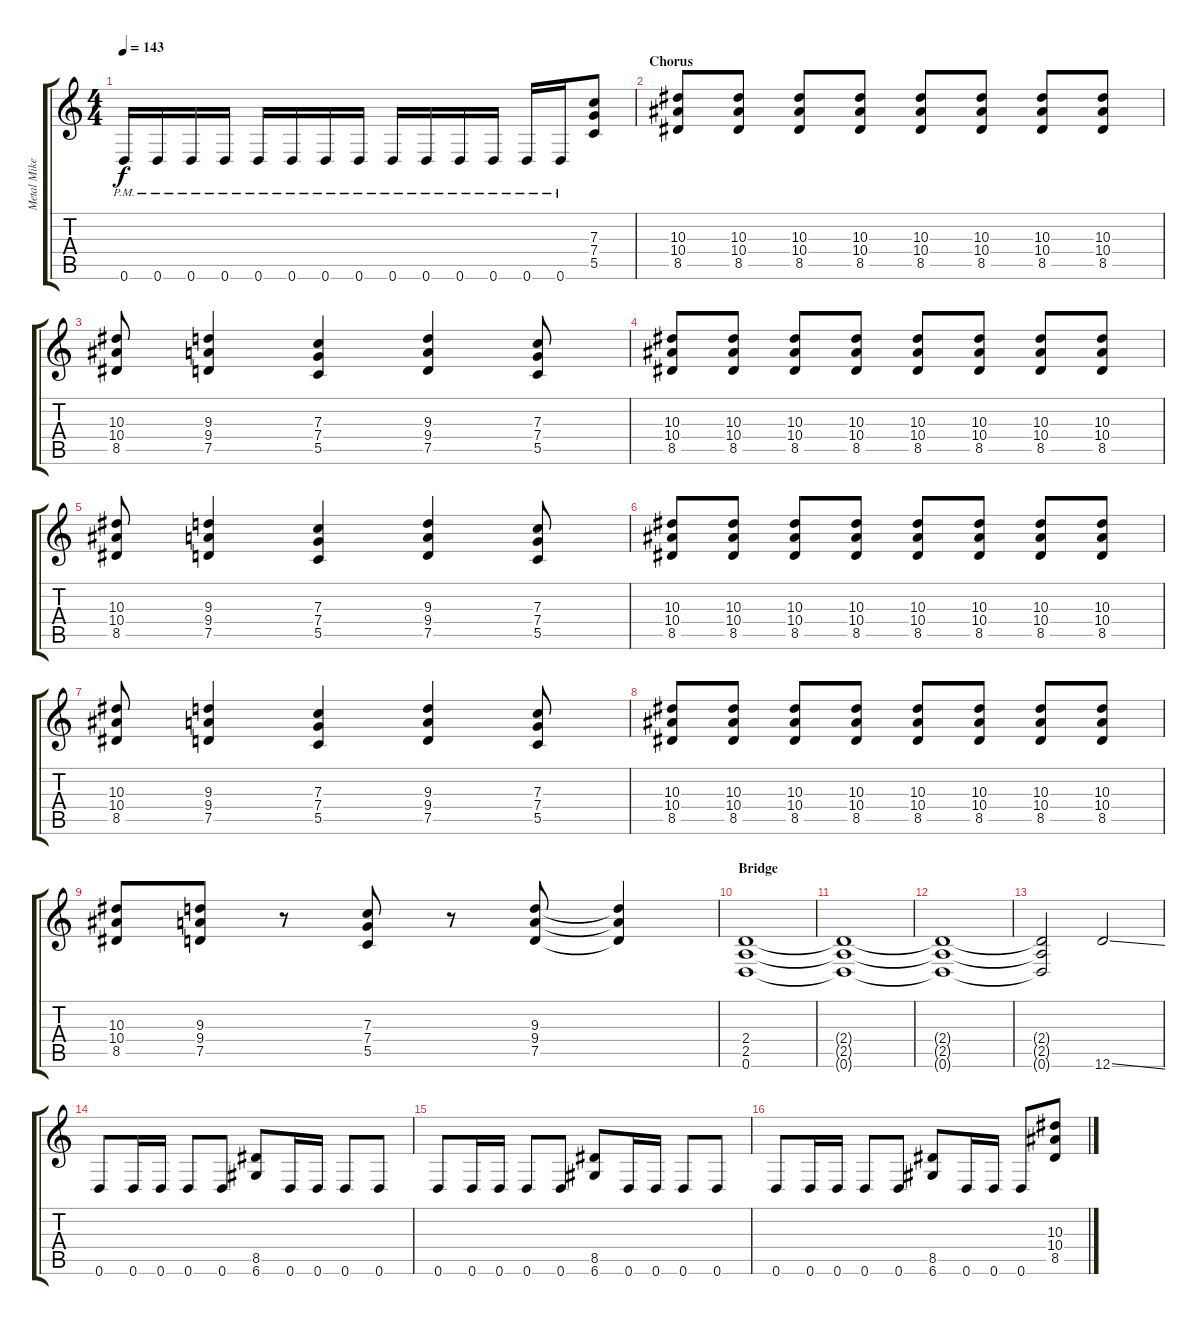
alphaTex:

\track ("Metal Mike" "Metal Mike") {instrument distortionguitar}
\staff {score tabs}
\tuning (D4 A3 F3 C3 G2 D2) {hide}
\ts (4 4)
\tempo 143
\clef g2
\ks c
0.6{pm}.16{dy f} 0.6{pm}.16 0.6{pm}.16 0.6{pm}.16 0.6{pm}.16 0.6{pm}.16 0.6{pm}.16 0.6{pm}.16 0.6{pm}.16 0.6{pm}.16 0.6{pm}.16 0.6{pm}.16 0.6{pm}.16 0.6{pm}.16 (7.3 7.4 5.5).8 |
\section ("" "Chorus")
(10.3 10.4 8.5).8 (10.3 10.4 8.5).8 (10.3 10.4 8.5).8 (10.3 10.4 8.5).8 (10.3 10.4 8.5).8 (10.3 10.4 8.5).8 (10.3 10.4 8.5).8 (10.3 10.4 8.5).8 |
(10.3 10.4 8.5).8 (9.3 9.4 7.5).4 (7.3 7.4 5.5).4 (9.3 9.4 7.5).4 (7.3 7.4 5.5).8 |
(10.3 10.4 8.5).8 (10.3 10.4 8.5).8 (10.3 10.4 8.5).8 (10.3 10.4 8.5).8 (10.3 10.4 8.5).8 (10.3 10.4 8.5).8 (10.3 10.4 8.5).8 (10.3 10.4 8.5).8 |
(10.3 10.4 8.5).8 (9.3 9.4 7.5).4 (7.3 7.4 5.5).4 (9.3 9.4 7.5).4 (7.3 7.4 5.5).8 |
(10.3 10.4 8.5).8 (10.3 10.4 8.5).8 (10.3 10.4 8.5).8 (10.3 10.4 8.5).8 (10.3 10.4 8.5).8 (10.3 10.4 8.5).8 (10.3 10.4 8.5).8 (10.3 10.4 8.5).8 |
(10.3 10.4 8.5).8 (9.3 9.4 7.5).4 (7.3 7.4 5.5).4 (9.3 9.4 7.5).4 (7.3 7.4 5.5).8 |
(10.3 10.4 8.5).8 (10.3 10.4 8.5).8 (10.3 10.4 8.5).8 (10.3 10.4 8.5).8 (10.3 10.4 8.5).8 (10.3 10.4 8.5).8 (10.3 10.4 8.5).8 (10.3 10.4 8.5).8 |
(10.3 10.4 8.5).8 (9.3 9.4 7.5).8 r.8 (7.3 7.4 5.5).8 r.8 (9.3 9.4 7.5).8 (9.3{t} 9.4{t} 7.5{t}).4 |
\section ("" "Bridge")
(2.4 2.5 0.6).1 |
(2.4{t} 2.5{t} 0.6{t}).1 |
(2.4{t} 2.5{t} 0.6{t}).1 |
(2.4{t} 2.5{t} 0.6{t}).2 12.6{ss}.2 |
0.6.8 0.6.16 0.6.16 0.6.8 0.6.8 (8.5 6.6).8 0.6.16 0.6.16 0.6.8 0.6.8 |
0.6.8 0.6.16 0.6.16 0.6.8 0.6.8 (8.5 6.6).8 0.6.16 0.6.16 0.6.8 0.6.8 |
0.6.8 0.6.16 0.6.16 0.6.8 0.6.8 (8.5 6.6).8 0.6.16 0.6.16 0.6.8 (10.3 10.4 8.5).8
